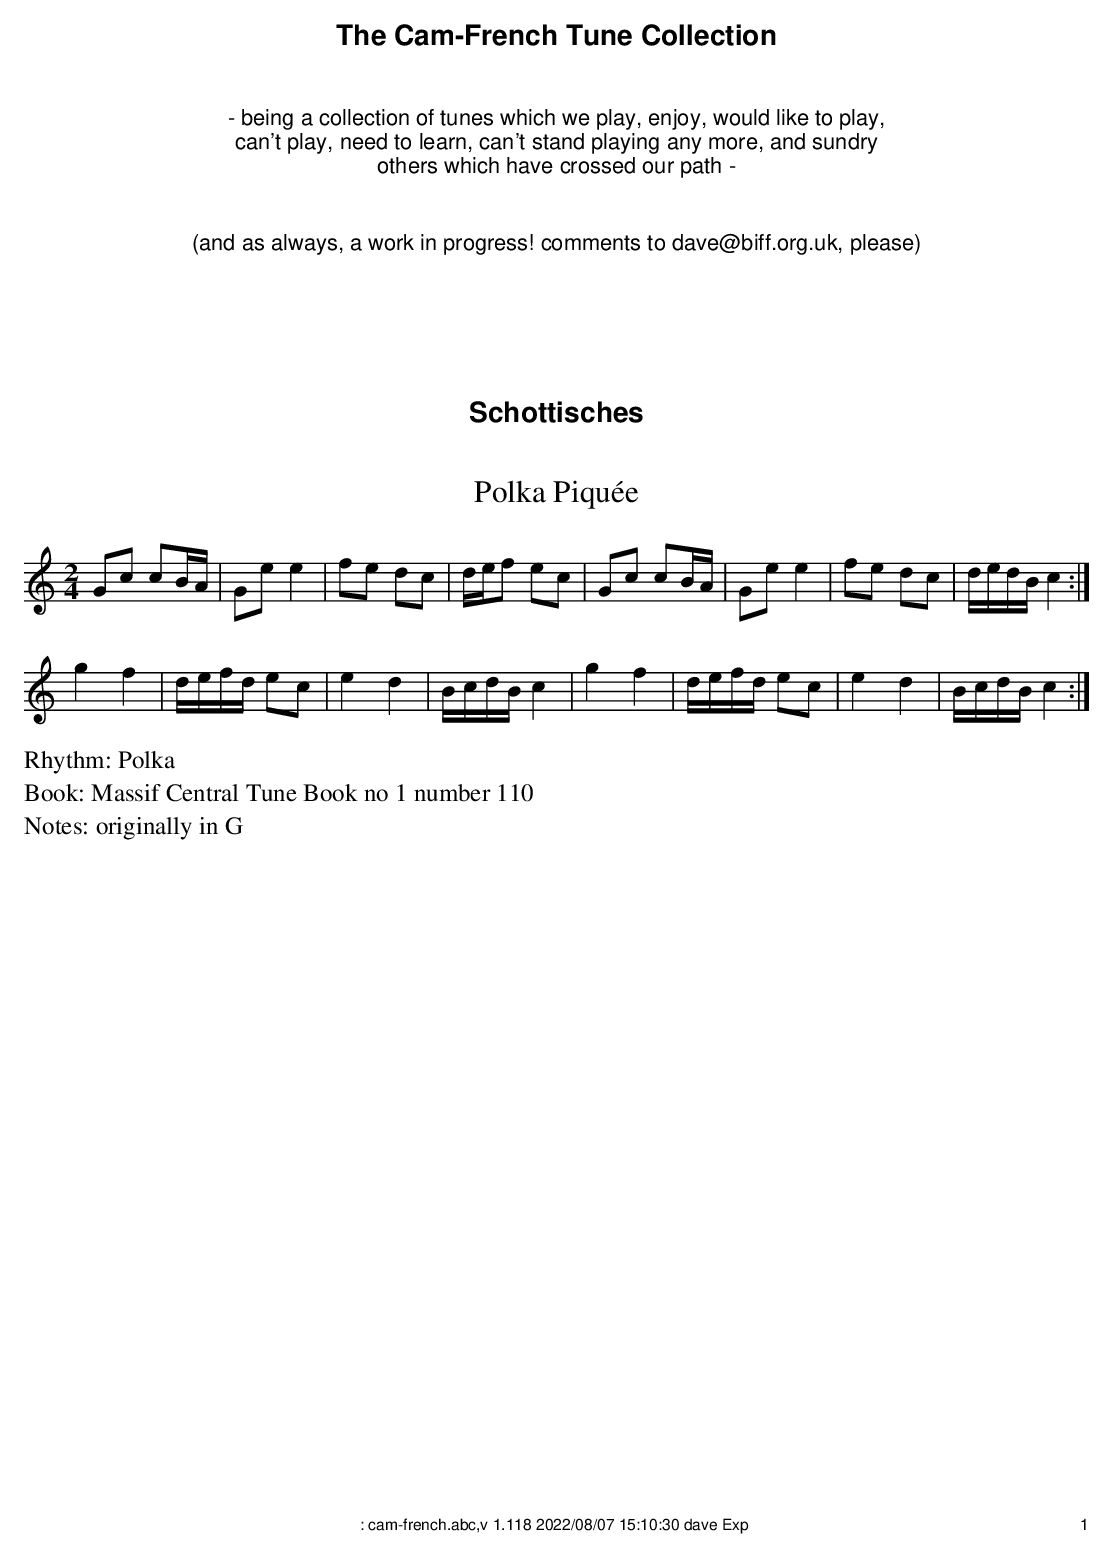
X:1
T:Polka Piqu\'ee
M:2/4
L:1/8
K:C
Gc cB/A/|Ge e2|fe dc|d/e/f ec|Gc cB/A/|Ge e2|fe dc|d/e/d/B/ c2:|
g2 f2|d/e/f/d/ ec|e2 d2|B/c/d/B/ c2|g2 f2|d/e/f/d/ ec|e2 d2|B/c/d/B/ c2:|
